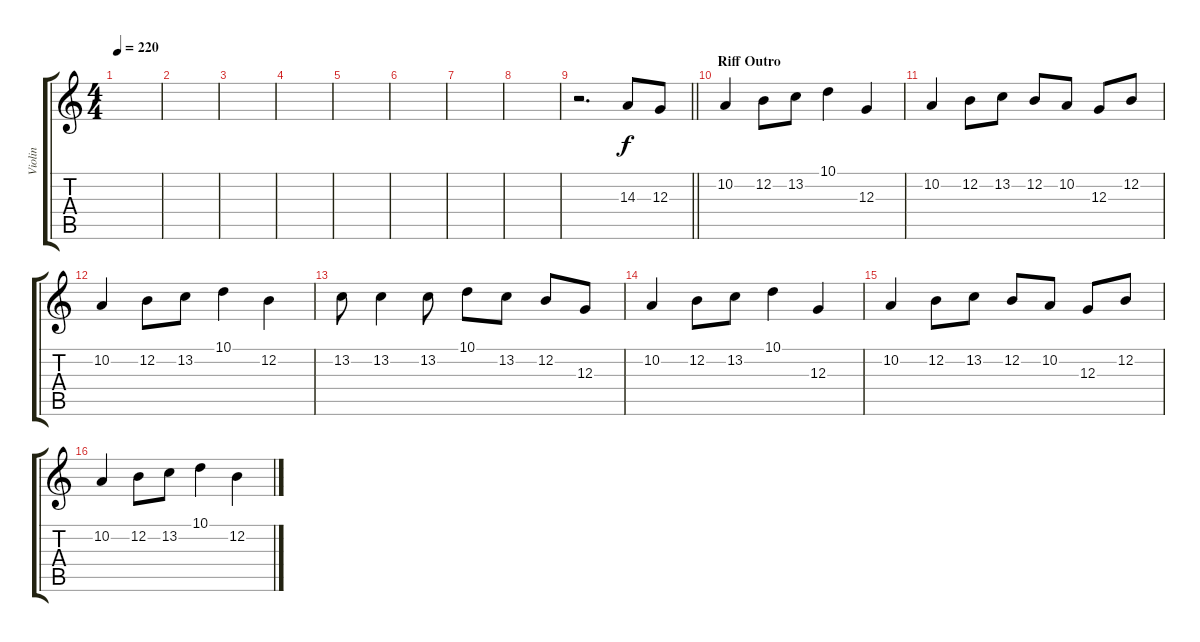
\track ("Violin" "Violin") {instrument violin}
\staff {score tabs}
\tuning (E4 B3 G3 D3 A2 E2) {hide}
\ts (4 4)
\tempo 220
\clef g2
\ks c
|
|
|
|
|
|
|
|
\barLineRight lightlight
r.2{d instrument violin} 14.3.8 12.3.8 |
\section ("" "Riff Outro")
10.2.4 12.2.8 13.2.8 10.1.4 12.3.4 |
10.2.4 12.2.8 13.2.8 12.2.8 10.2.8 12.3.8 12.2.8 |
10.2.4 12.2.8 13.2.8 10.1.4 12.2.4 |
13.2.8 13.2.4 13.2.8 10.1.8 13.2.8 12.2.8 12.3.8 |
10.2.4 12.2.8 13.2.8 10.1.4 12.3.4 |
10.2.4 12.2.8 13.2.8 12.2.8 10.2.8 12.3.8 12.2.8 |
10.2.4 12.2.8 13.2.8 10.1.4 12.2.4
